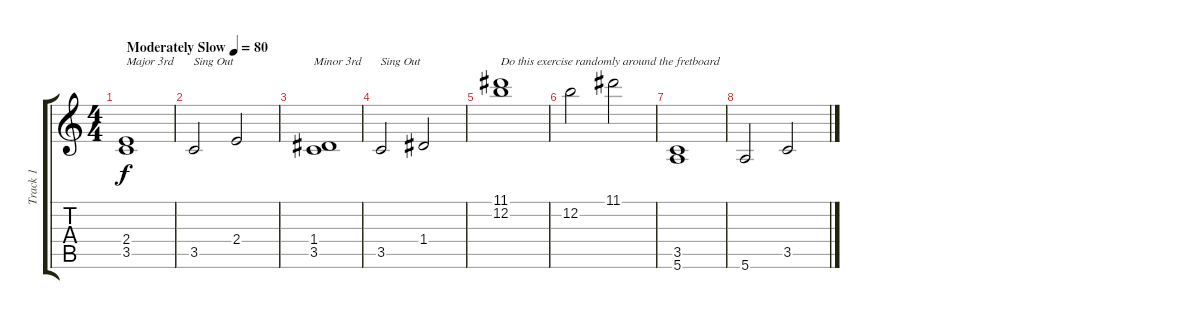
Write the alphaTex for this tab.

\track ("Track 1" "Track 1") {instrument acousticguitarsteel}
\staff {score tabs}
\tuning (E4 B3 G3 D3 A2 E2) {hide}
\ts (4 4)
\tempo (80 "Moderately Slow")
\clef g2
\ks c
(2.4 3.5).1{txt "Major 3rd" dy f instrument acousticguitarsteel} |
3.5.2{txt "Sing Out"} 2.4.2 |
(1.4 3.5).1{txt "Minor 3rd"} |
3.5.2{txt "Sing Out"} 1.4.2 |
(11.1 12.2).1{txt "Do this exercise randomly around the fretboard"} |
12.2.2 11.1.2 |
(3.5 5.6).1 |
5.6.2 3.5.2
